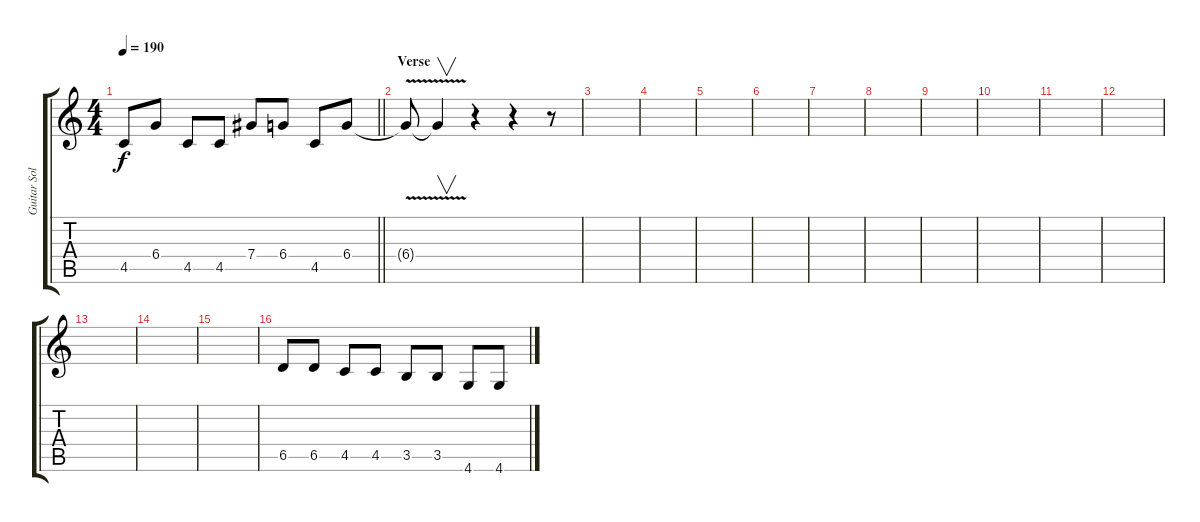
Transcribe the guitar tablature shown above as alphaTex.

\track ("Guitar Solo B" "Guitar Sol") {instrument distortionguitar}
\staff {score tabs}
\tuning (Eb4 Bb3 Gb3 Db3 Ab2 Eb2) {hide}
\ts (4 4)
\tempo 190
\clef g2
\barLineRight lightlight
\ks c
4.5.8{dy f} 6.4.8 4.5.8 4.5.8 7.4.8 6.4.8 4.5.8 6.4.8 |
\section ("" "Verse ")
6.4{v t}.8 6.4{t}.4{v} r.4 r.4 r.8 |
|
|
|
|
|
|
|
|
|
|
|
|
|
6.5.8 6.5.8 4.5.8 4.5.8 3.5.8 3.5.8 4.6.8 4.6.8
